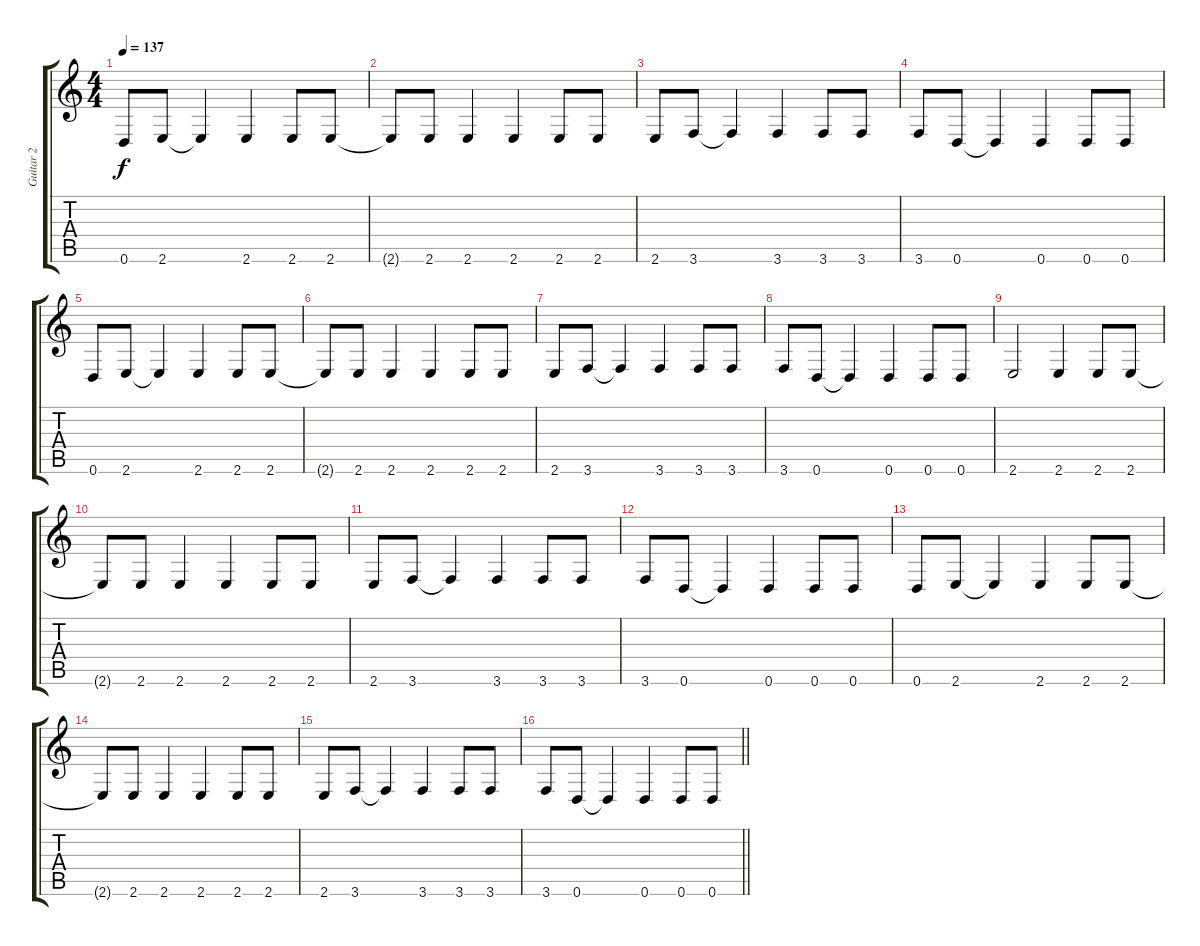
\track ("Guitar 2" "Guitar 2") {instrument distortionguitar}
\staff {score tabs}
\tuning (D4 A3 F3 C3 G2 D2) {hide}
\ts (4 4)
\tempo 137
\clef g2
\ks c
0.6.8{dy f} 2.6.8 2.6{t}.4 2.6.4 2.6.8 2.6.8 |
2.6{t}.8 2.6.8 2.6.4 2.6.4 2.6.8 2.6.8 |
2.6.8 3.6.8 3.6{t}.4 3.6.4 3.6.8 3.6.8 |
3.6.8 0.6.8 0.6{t}.4 0.6.4 0.6.8 0.6.8 |
0.6.8 2.6.8 2.6{t}.4 2.6.4 2.6.8 2.6.8 |
2.6{t}.8 2.6.8 2.6.4 2.6.4 2.6.8 2.6.8 |
2.6.8 3.6.8 3.6{t}.4 3.6.4 3.6.8 3.6.8 |
3.6.8 0.6.8 0.6{t}.4 0.6.4 0.6.8 0.6.8 |
2.6.2 2.6.4 2.6.8 2.6.8 |
2.6{t}.8 2.6.8 2.6.4 2.6.4 2.6.8 2.6.8 |
2.6.8 3.6.8 3.6{t}.4 3.6.4 3.6.8 3.6.8 |
3.6.8 0.6.8 0.6{t}.4 0.6.4 0.6.8 0.6.8 |
0.6.8 2.6.8 2.6{t}.4 2.6.4 2.6.8 2.6.8 |
2.6{t}.8 2.6.8 2.6.4 2.6.4 2.6.8 2.6.8 |
2.6.8 3.6.8 3.6{t}.4 3.6.4 3.6.8 3.6.8 |
\barLineRight lightlight
3.6.8 0.6.8 0.6{t}.4 0.6.4 0.6.8 0.6.8
